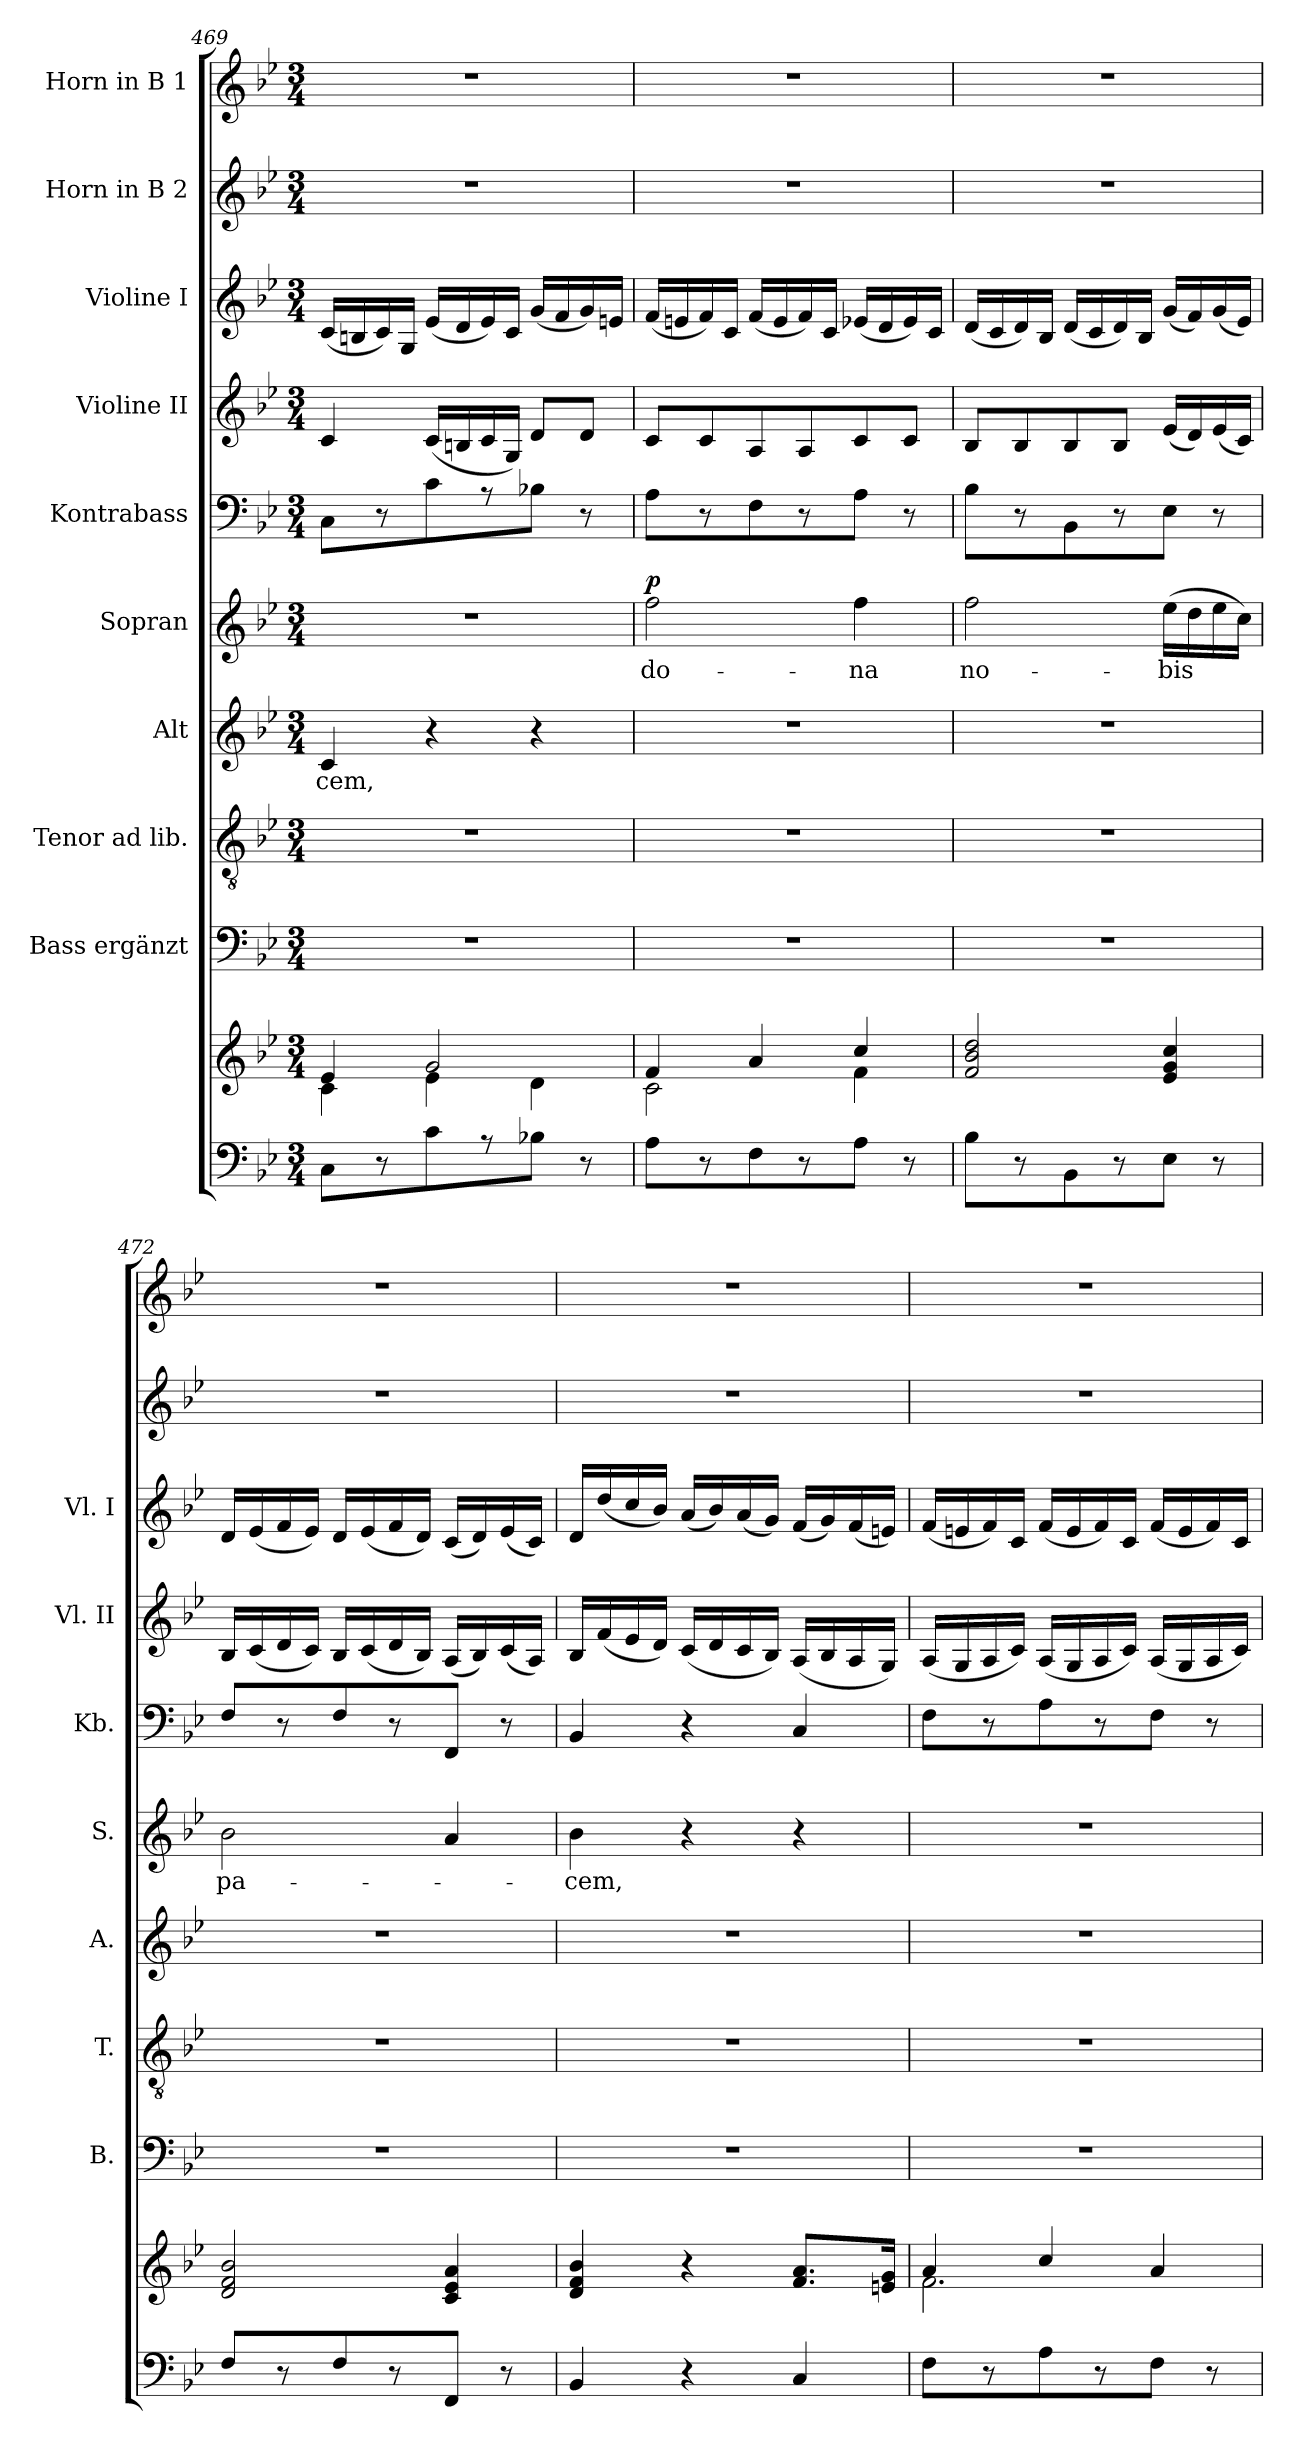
**kern	**kern	**kern	**kern	**kern	**text	**kern	**text	**dynam	**kern	**kern	**kern	**kern	**kern
*part10	*part10	*part9	*part8	*part7	*part7	*part6	*part6	*part6	*part5	*part4	*part3	*part2	*part1
*staff11	*staff10	*staff9	*staff8	*staff7	*staff7	*staff6	*staff6	*staff6	*staff5	*staff4	*staff3	*staff2	*staff1
*	*	*I"Bass ergänzt	*I"Tenor ad lib.	*I"Alt	*	*I"Sopran	*	*	*I"Kontrabass	*I"Violine II	*I"Violine I	*I"Horn in B 2	*I"Horn in B 1
*	*	*I'B.	*I'T.	*I'A.	*	*I'S.	*	*	*I'Kb.	*I'Vl. II	*I'Vl. I	*	*
*clefF4	*clefG2	*clefF4	*clefGv2	*clefG2	*	*clefG2	*	*	*clefF4	*clefG2	*clefG2	*clefG2	*clefG2
*	*	*	*	*	*	*	*	*	*ITrd7c12	*	*	*ITrd8c14	*ITrd8c14
*k[b-e-]	*k[b-e-]	*k[b-e-]	*k[b-e-]	*k[b-e-]	*	*k[b-e-]	*	*	*k[b-e-]	*k[b-e-]	*k[b-e-]	*k[b-e-]	*k[b-e-]
*B-:	*B-:	*B-:	*B-:	*B-:	*	*B-:	*	*	*B-:	*B-:	*B-:	*B-:	*B-:
*M3/4	*M3/4	*M3/4	*M3/4	*M3/4	*	*M3/4	*	*	*M3/4	*M3/4	*M3/4	*M3/4	*M3/4
=469	=469	=469	=469	=469	=469	=469	=469	=469	=469	=469	=469	=469	=469
*	*^	*	*	*	*	*	*	*	*	*	*	*	*
!	!	!	!	!	!	!LO:LY:b	!	!	!	!	!	!	!	!
8C\L	4e-/	4c\	2.r	2.r	4c/	-cem,	2.r	.	.	8CC\L	4c/	(<16c/LL	2.r	2.r
.	.	.	.	.	.	.	.	.	.	.	.	16Bn/	.	.
8r	.	.	.	.	.	.	.	.	.	8r	.	16c/)	.	.
.	.	.	.	.	.	.	.	.	.	.	.	16G/JJ	.	.
8c\	2g/	4e-\	.	.	4r	.	.	.	.	8C\	(<16c/LL	(<16e-/LL	.	.
.	.	.	.	.	.	.	.	.	.	.	16Bn/	16d/	.	.
8r	.	.	.	.	.	.	.	.	.	8r	16c/	16e-/)	.	.
.	.	.	.	.	.	.	.	.	.	.	16G/JJ)	16c/JJ	.	.
8B-X\J	.	4d\	.	.	4r	.	.	.	.	8BB-X\J	8d/L	(<16g/LL	.	.
.	.	.	.	.	.	.	.	.	.	.	.	16f/	.	.
8r	.	.	.	.	.	.	.	.	.	8r	8d/J	16g/)	.	.
.	.	.	.	.	.	.	.	.	.	.	.	16en/JJ	.	.
=470	=470	=470	=470	=470	=470	=470	=470	=470	=470	=470	=470	=470	=470	=470
!	!	!	!	!	!	!	!	!LO:LY:b	!LO:DY:a	!	!	!	!	!
8A\L	4f/	2c\	2.r	2.r	2.r	.	2ff\	do-	p	8AA\L	8c/L	(<16f/LL	2.r	2.r
.	.	.	.	.	.	.	.	.	.	.	.	16en/	.	.
8r	.	.	.	.	.	.	.	.	.	8r	8c/	16f/)	.	.
.	.	.	.	.	.	.	.	.	.	.	.	16c/JJ	.	.
8F\	4a/	.	.	.	.	.	.	.	.	8FF\	8A/	(<16f/LL	.	.
.	.	.	.	.	.	.	.	.	.	.	.	16e/	.	.
8r	.	.	.	.	.	.	.	.	.	8r	8A/	16f/)	.	.
.	.	.	.	.	.	.	.	.	.	.	.	16c/JJ	.	.
!	!	!	!	!	!	!	!	!LO:LY:b	!	!	!	!	!	!
8A\J	4cc/	4f\	.	.	.	.	4ff\	-na	.	8AA\J	8c/	(<16e-X/LL	.	.
.	.	.	.	.	.	.	.	.	.	.	.	16d/	.	.
8r	.	.	.	.	.	.	.	.	.	8r	8c/J	16e-/)	.	.
.	.	.	.	.	.	.	.	.	.	.	.	16c/JJ	.	.
*	*v	*v	*	*	*	*	*	*	*	*	*	*	*	*
!!LO:PB:g=z
=471	=471	=471	=471	=471	=471	=471	=471	=471	=471	=471	=471	=471	=471
!	!	!	!	!	!	!	!LO:LY:b	!	!	!	!	!	!
8B-\L	2f/ 2b-/ 2dd/	2.r	2.r	2.r	.	2ff\	no-	.	8BB-\L	8B-/L	(<16d/LL	2.r	2.r
.	.	.	.	.	.	.	.	.	.	.	16c/	.	.
8r	.	.	.	.	.	.	.	.	8r	8B-/	16d/)	.	.
.	.	.	.	.	.	.	.	.	.	.	16B-/JJ	.	.
8BB-\	.	.	.	.	.	.	.	.	8BBB-\	8B-/	(<16d/LL	.	.
.	.	.	.	.	.	.	.	.	.	.	16c/	.	.
8r	.	.	.	.	.	.	.	.	8r	8B-/J	16d/)	.	.
.	.	.	.	.	.	.	.	.	.	.	16B-/JJ	.	.
!	!	!	!	!	!	!	!LO:LY:b	!	!	!	!	!	!
8E-\J	4e-/ 4g/ 4cc/	.	.	.	.	(>16ee-\LL	-bis	.	8EE-\J	(<16e-/LL	(<16g/LL	.	.
.	.	.	.	.	.	16dd\	.	.	.	16d/)	16f/)	.	.
8r	.	.	.	.	.	16ee-\	.	.	8r	(<16e-/	(<16g/	.	.
.	.	.	.	.	.	16cc\JJ)	.	.	.	16c/JJ)	16e-/JJ)	.	.
=472	=472	=472	=472	=472	=472	=472	=472	=472	=472	=472	=472	=472	=472
!	!	!	!	!	!	!	!LO:LY:b	!	!	!	!	!	!
8F/L	2d/ 2f/ 2b-/	2.r	2.r	2.r	.	2b-\	pa-	.	8FF/L	16B-/LL	16d/LL	2.r	2.r
.	.	.	.	.	.	.	.	.	.	(<16c/	(<16e-/	.	.
8r	.	.	.	.	.	.	.	.	8r	16d/	16f/	.	.
.	.	.	.	.	.	.	.	.	.	16c/JJ)	16e-/JJ)	.	.
8F/	.	.	.	.	.	.	.	.	8FF/	16B-/LL	16d/LL	.	.
.	.	.	.	.	.	.	.	.	.	(<16c/	(<16e-/	.	.
8r	.	.	.	.	.	.	.	.	8r	16d/	16f/	.	.
.	.	.	.	.	.	.	.	.	.	16B-/JJ)	16d/JJ)	.	.
8FF/J	4c/ 4e-/ 4a/	.	.	.	.	4a/	.	.	8FFF/J	(<16A/LL	(<16c/LL	.	.
.	.	.	.	.	.	.	.	.	.	16B-/)	16d/)	.	.
8r	.	.	.	.	.	.	.	.	8r	(<16c/	(<16e-/	.	.
.	.	.	.	.	.	.	.	.	.	16A/JJ)	16c/JJ)	.	.
=473	=473	=473	=473	=473	=473	=473	=473	=473	=473	=473	=473	=473	=473
!	!	!	!	!	!	!	!LO:LY:b	!	!	!	!	!	!
4BB-/	4d/ 4f/ 4b-/	2.r	2.r	2.r	.	4b-\	-cem,	.	4BBB-/	16B-/LL	16d/LL	2.r	2.r
.	.	.	.	.	.	.	.	.	.	(<16f/	(<16dd/	.	.
.	.	.	.	.	.	.	.	.	.	16e-/	16cc/	.	.
.	.	.	.	.	.	.	.	.	.	16d/JJ)	16b-/JJ)	.	.
4r	4r	.	.	.	.	4r	.	.	4r	(<16c/LL	(<16a/LL	.	.
.	.	.	.	.	.	.	.	.	.	16d/	16b-/)	.	.
.	.	.	.	.	.	.	.	.	.	16c/	(<16a/	.	.
.	.	.	.	.	.	.	.	.	.	16B-/JJ)	16g/JJ)	.	.
4C/	8.f/ 8.a/L	.	.	.	.	4r	.	.	4CC/	(<16A/LL	(<16f/LL	.	.
.	.	.	.	.	.	.	.	.	.	16B-/	16g/)	.	.
.	.	.	.	.	.	.	.	.	.	16A/	(<16f/	.	.
.	16en/ 16g/Jk	.	.	.	.	.	.	.	.	16G/JJ)	16en/JJ)	.	.
!!LO:PB:g=z
=474	=474	=474	=474	=474	=474	=474	=474	=474	=474	=474	=474	=474	=474
*	*^	*	*	*	*	*	*	*	*	*	*	*	*
8F\L	4a/	2.f\	2.r	2.r	2.r	.	2.r	.	.	8FF\L	(<16A/LL	(<16f/LL	2.r	2.r
.	.	.	.	.	.	.	.	.	.	.	16G/	16en/	.	.
8r	.	.	.	.	.	.	.	.	.	8r	16A/	16f/)	.	.
.	.	.	.	.	.	.	.	.	.	.	16c/JJ)	16c/JJ	.	.
8A\	4cc/	.	.	.	.	.	.	.	.	8AA\	(<16A/LL	(<16f/LL	.	.
.	.	.	.	.	.	.	.	.	.	.	16G/	16e/	.	.
8r	.	.	.	.	.	.	.	.	.	8r	16A/	16f/)	.	.
.	.	.	.	.	.	.	.	.	.	.	16c/JJ)	16c/JJ	.	.
8F\J	4a/	.	.	.	.	.	.	.	.	8FF\J	(<16A/LL	(<16f/LL	.	.
.	.	.	.	.	.	.	.	.	.	.	16G/	16e/	.	.
8r	.	.	.	.	.	.	.	.	.	8r	16A/	16f/)	.	.
.	.	.	.	.	.	.	.	.	.	.	16c/JJ)	16c/JJ	.	.
*	*v	*v	*	*	*	*	*	*	*	*	*	*	*	*
=	=	=	=	=	=	=	=	=	=	=	=	=	=
*-	*-	*-	*-	*-	*-	*-	*-	*-	*-	*-	*-	*-	*-
